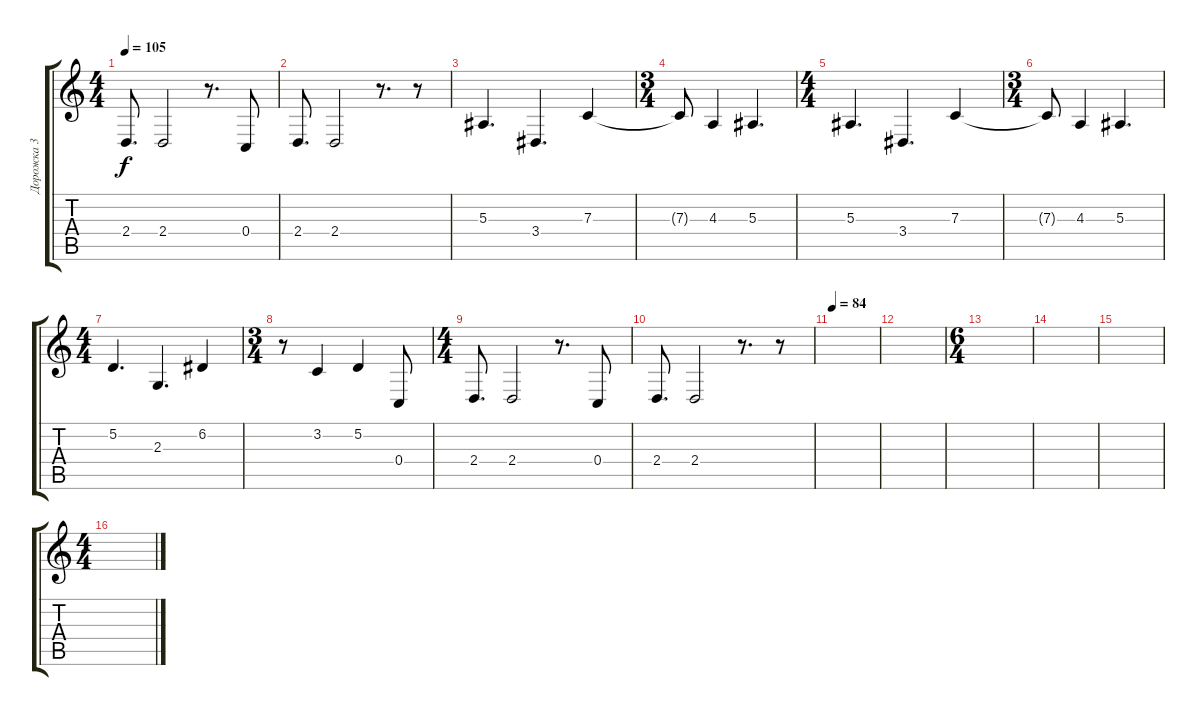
\track ("Дорожка 3" "Дорожка 3") {instrument englishhorn}
\staff {score tabs}
\tuning (D4 A3 F3 C3 G2 D2) {hide}
\ts (4 4)
\tempo 105
\clef g2
\ks c
2.4.8{d dy f} 2.4.2 r.8{d} 0.4.8 |
2.4.8{d} 2.4.2 r.8{d} r.8 |
5.3.4{d} 3.4.4{d} 7.3.4 |
\ts (3 4)
7.3{t}.8 4.3.4 5.3.4{d} |
\ts (4 4)
5.3.4{d} 3.4.4{d} 7.3.4 |
\ts (3 4)
7.3{t}.8 4.3.4 5.3.4{d} |
\ts (4 4)
5.2.4{d} 2.3.4{d} 6.2.4 |
\ts (3 4)
r.8 3.2.4 5.2.4 0.4.8 |
\ts (4 4)
2.4.8{d} 2.4.2 r.8{d} 0.4.8 |
2.4.8{d} 2.4.2 r.8{d} r.8 |
\tempo 84
|
|
\ts (6 4)
|
|
|
\ts (4 4)
